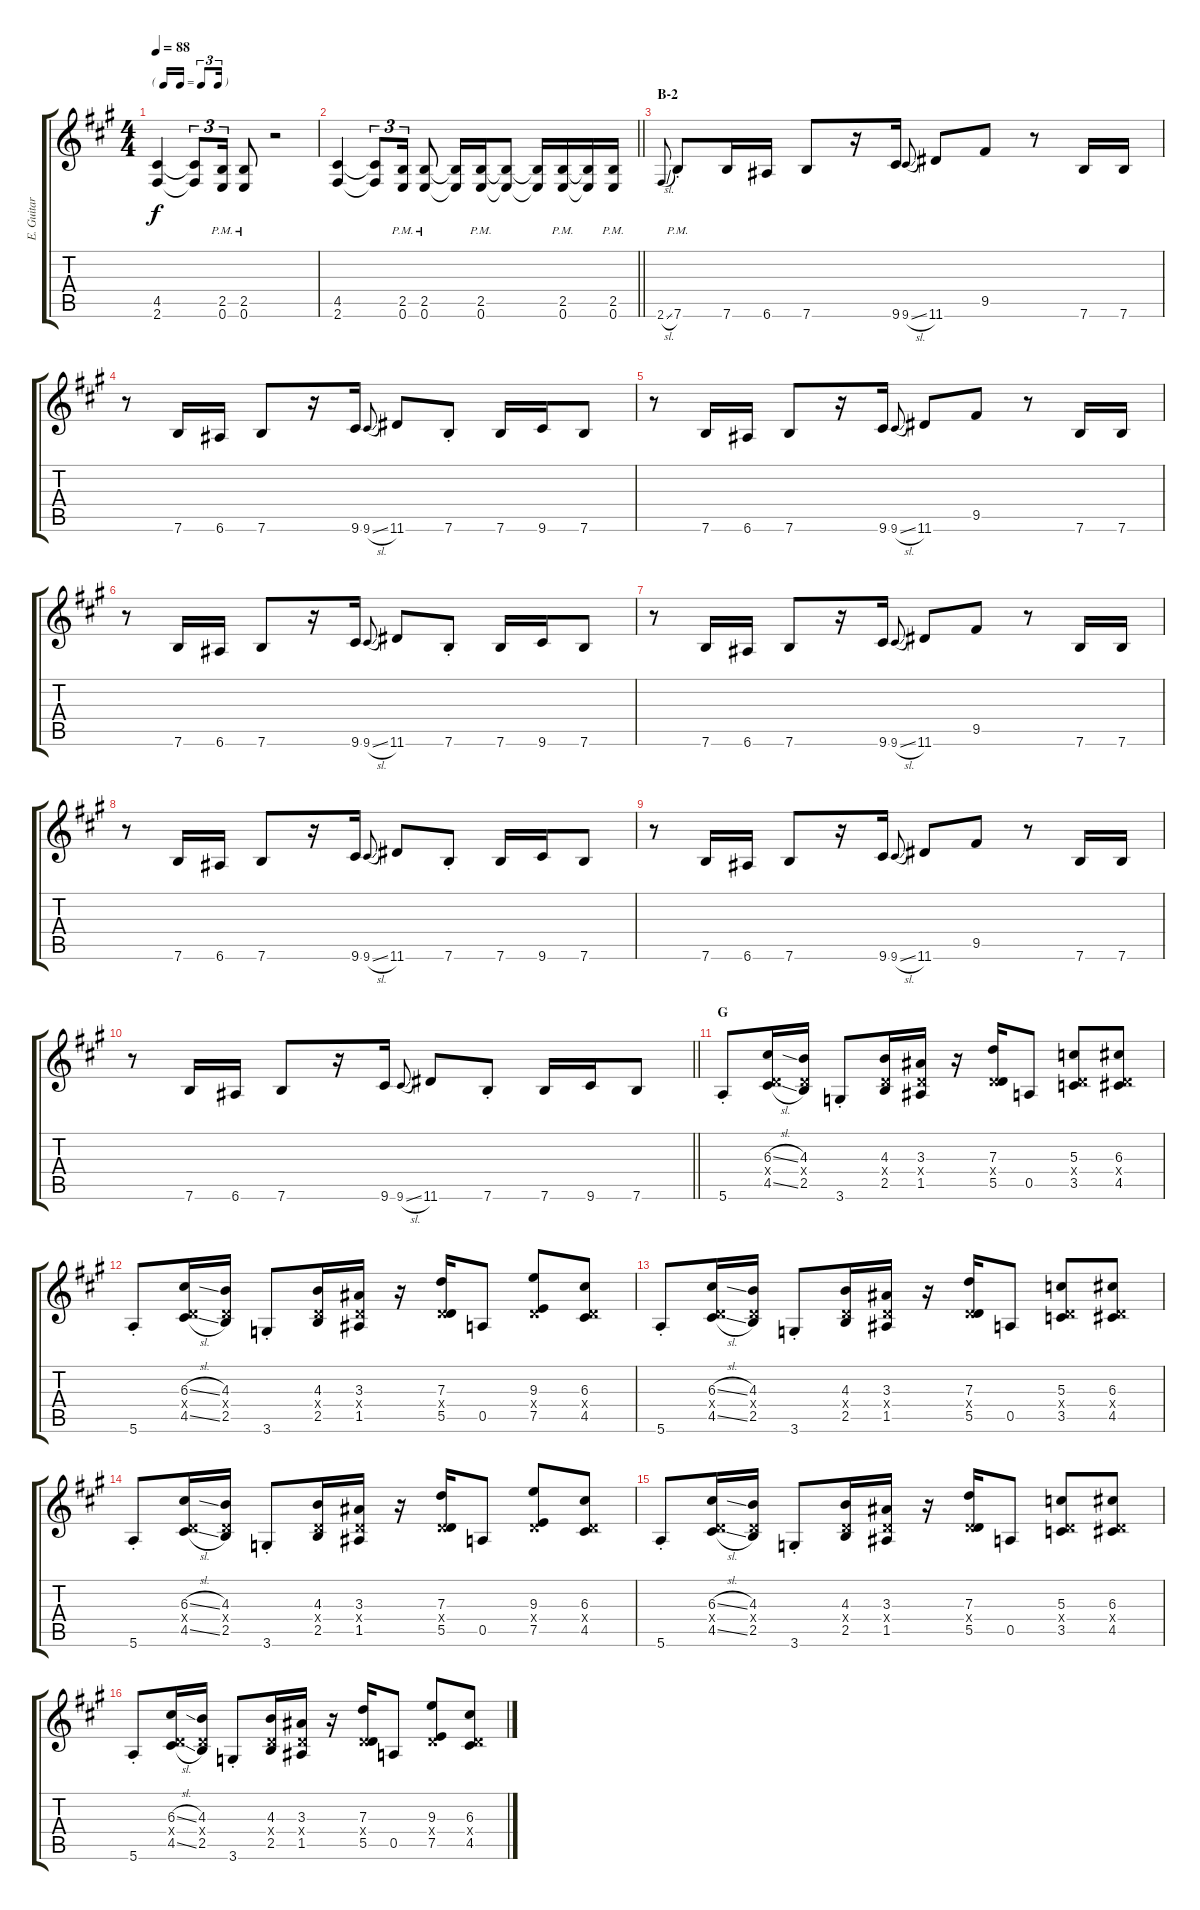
\track ("E. Guitar I" "E. Guitar ") {instrument overdrivenguitar}
\staff {score tabs}
\tuning (E4 B3 G3 D3 A2 E2) {hide}
\ts (4 4)
\tf triplet16th
\tempo 88
\clef g2
\ks a
(4.5 2.6).4{dy f} (4.5{t} 2.6{t}).8{tu (3 2)} (2.5{pm} 0.6{pm}).16{tu (3 2)} (2.5{pm} 0.6{pm}).8 r.2 |
\barLineRight lightlight
(4.5 2.6).4 (4.5{t} 2.6{t}).8{tu (3 2)} (2.5{pm} 0.6{pm}).16{tu (3 2)} (2.5{pm} 0.6{pm}).8 (2.5{t} 0.6{t}).16 (2.5{pm} 0.6{pm}).16 (2.5{t} 0.6{t}).8 (2.5{t} 0.6{t}).16 (2.5{pm} 0.6{pm}).16 (2.5{t} 0.6{t}).16 (2.5{pm} 0.6{pm}).16 |
\section ("" "B-2")
2.6{sl}.8{gr onbeat} 7.6{pm st}.8 7.6.16 6.6.16 7.6.8 r.16 9.6.16 9.6{sl}.8{gr onbeat} 11.6.8 9.5.8 r.8 7.6.16 7.6.16 |
r.8 7.6.16 6.6.16 7.6.8 r.16 9.6.16 9.6{sl}.8{gr onbeat} 11.6.8 7.6{st}.8 7.6.16 9.6.16 7.6.8 |
r.8 7.6.16 6.6.16 7.6.8 r.16 9.6.16 9.6{sl}.8{gr onbeat} 11.6.8 9.5.8 r.8 7.6.16 7.6.16 |
r.8 7.6.16 6.6.16 7.6.8 r.16 9.6.16 9.6{sl}.8{gr onbeat} 11.6.8 7.6{st}.8 7.6.16 9.6.16 7.6.8 |
r.8 7.6.16 6.6.16 7.6.8 r.16 9.6.16 9.6{sl}.8{gr onbeat} 11.6.8 9.5.8 r.8 7.6.16 7.6.16 |
r.8 7.6.16 6.6.16 7.6.8 r.16 9.6.16 9.6{sl}.8{gr onbeat} 11.6.8 7.6{st}.8 7.6.16 9.6.16 7.6.8 |
r.8 7.6.16 6.6.16 7.6.8 r.16 9.6.16 9.6{sl}.8{gr onbeat} 11.6.8 9.5.8 r.8 7.6.16 7.6.16 |
\barLineRight lightlight
r.8 7.6.16 6.6.16 7.6.8 r.16 9.6.16 9.6{sl}.8{gr onbeat} 11.6.8 7.6{st}.8 7.6.16 9.6.16 7.6.8 |
\section ("" "G")
5.6{st}.8 (6.3{sl} 0.4{x} 4.5{sl}).16 (4.3 0.4{x} 2.5).16 3.6{st}.8 (4.3 0.4{x} 2.5).16 (3.3 0.4{x} 1.5).16 r.16 (7.3 0.4{x} 5.5).16 0.5.8 (5.3 0.4{x} 3.5).8 (6.3 0.4{x} 4.5).8 |
5.6{st}.8 (6.3{sl} 0.4{x} 4.5{sl}).16 (4.3 0.4{x} 2.5).16 3.6{st}.8 (4.3 0.4{x} 2.5).16 (3.3 0.4{x} 1.5).16 r.16 (7.3 0.4{x} 5.5).16 0.5.8 (9.3 0.4{x} 7.5).8 (6.3 0.4{x} 4.5).8 |
5.6{st}.8 (6.3{sl} 0.4{x} 4.5{sl}).16 (4.3 0.4{x} 2.5).16 3.6{st}.8 (4.3 0.4{x} 2.5).16 (3.3 0.4{x} 1.5).16 r.16 (7.3 0.4{x} 5.5).16 0.5.8 (5.3 0.4{x} 3.5).8 (6.3 0.4{x} 4.5).8 |
5.6{st}.8 (6.3{sl} 0.4{x} 4.5{sl}).16 (4.3 0.4{x} 2.5).16 3.6{st}.8 (4.3 0.4{x} 2.5).16 (3.3 0.4{x} 1.5).16 r.16 (7.3 0.4{x} 5.5).16 0.5.8 (9.3 0.4{x} 7.5).8 (6.3 0.4{x} 4.5).8 |
5.6{st}.8 (6.3{sl} 0.4{x} 4.5{sl}).16 (4.3 0.4{x} 2.5).16 3.6{st}.8 (4.3 0.4{x} 2.5).16 (3.3 0.4{x} 1.5).16 r.16 (7.3 0.4{x} 5.5).16 0.5.8 (5.3 0.4{x} 3.5).8 (6.3 0.4{x} 4.5).8 |
5.6{st}.8 (6.3{sl} 0.4{x} 4.5{sl}).16 (4.3 0.4{x} 2.5).16 3.6{st}.8 (4.3 0.4{x} 2.5).16 (3.3 0.4{x} 1.5).16 r.16 (7.3 0.4{x} 5.5).16 0.5.8 (9.3 0.4{x} 7.5).8 (6.3 0.4{x} 4.5).8
